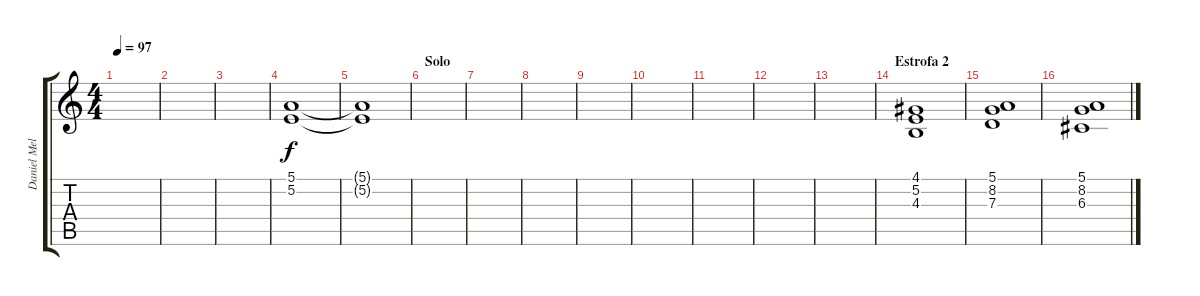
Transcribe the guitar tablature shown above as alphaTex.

\track ("Daniel Melero" "Daniel Mel") {instrument stringensemble1}
\staff {score tabs}
\tuning (E4 B3 G3 D3 A2 E2) {hide}
\ts (4 4)
\tempo 97
\clef g2
\ks c
|
|
|
(5.1 5.2).1 |
(5.1{t} 5.2{t}).1 |
\section ("" "Solo")
|
|
|
|
|
|
|
|
\section ("" "Estrofa 2")
(4.1 5.2 4.3).1 |
(5.1 8.2 7.3).1 |
(5.1 8.2 6.3).1
